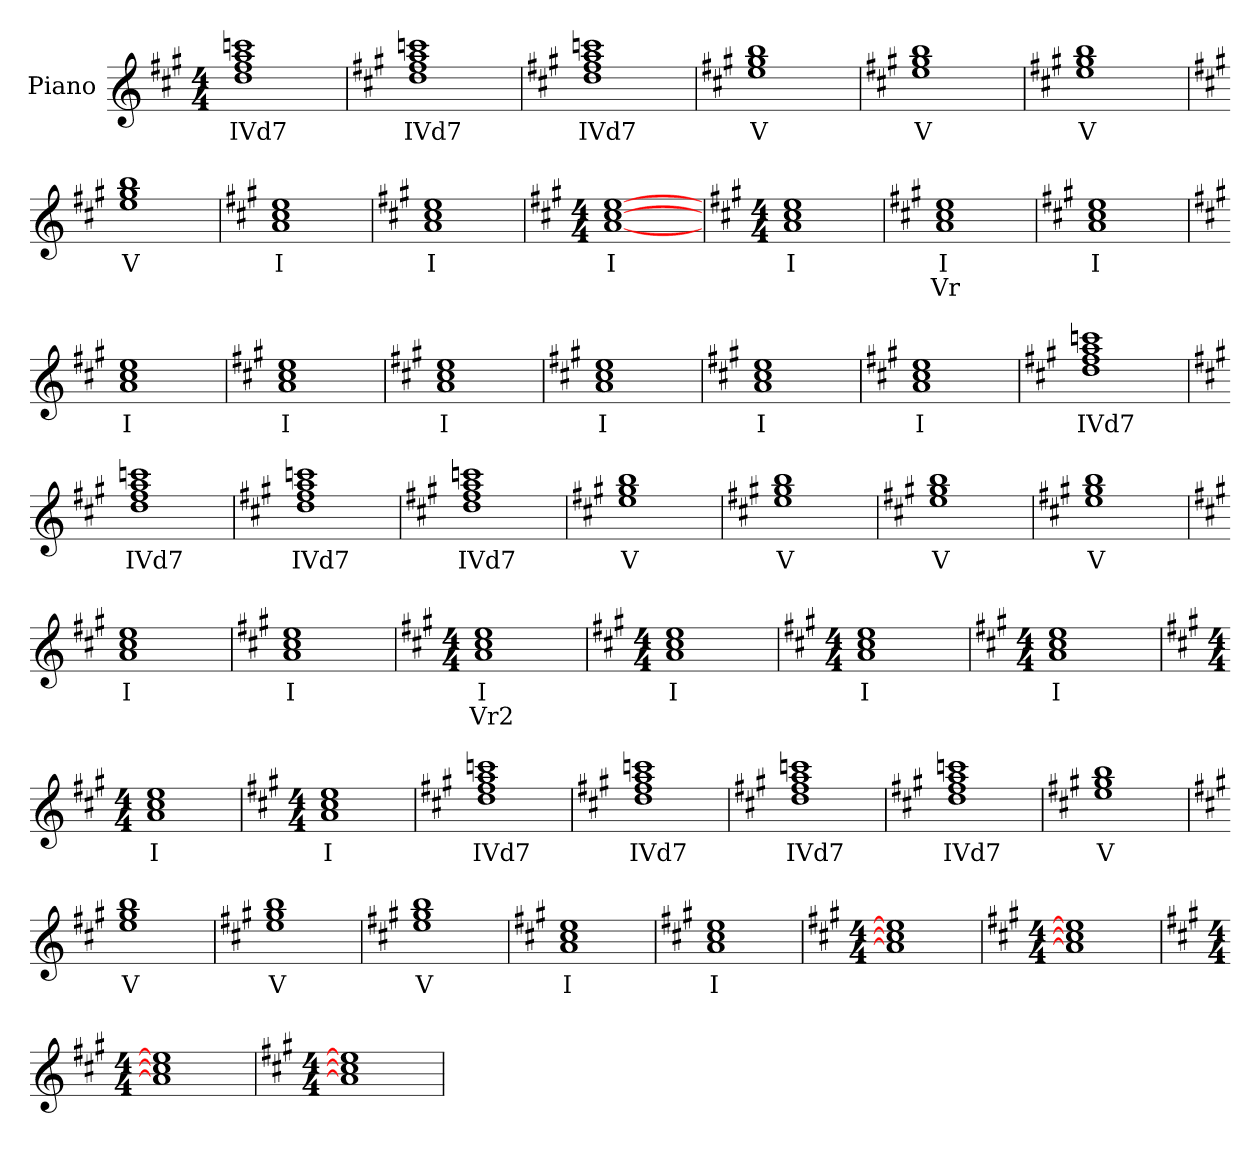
**kern	**text	**text
*part1	*part1	*part1
*staff1	*staff1	*staff1
*I"Piano	*	*
*I'Pno	*	*
*k[f#c#g#]	*	*
*A:	*	*
*M4/4	*	*
=	=	=
1dd 1ff# 1aa 1cccn	IVd7	.
=	=	=
*k[f#c#g#]	*	*
*A:	*	*
1dd 1ff# 1aa 1cccn	IVd7	.
=	=	=
*k[f#c#g#]	*	*
*A:	*	*
1dd 1ff# 1aa 1cccn	IVd7	.
=	=	=
*k[f#c#g#]	*	*
*A:	*	*
1ee 1gg# 1bb	V	.
=	=	=
*k[f#c#g#]	*	*
*A:	*	*
1ee 1gg# 1bb	V	.
=	=	=
*k[f#c#g#]	*	*
*A:	*	*
1ee 1gg# 1bb	V	.
=	=	=
*k[f#c#g#]	*	*
*A:	*	*
1ee 1gg# 1bb	V	.
=	=	=
*k[f#c#g#]	*	*
*A:	*	*
1a 1cc# 1ee	I	.
=	=	=
*k[f#c#g#]	*	*
*A:	*	*
1a 1cc# 1ee	I	.
=	=	=
*k[f#c#g#]	*	*
*A:	*	*
*M4/4	*	*
[1a [1cc# [1ee	I	.
=	=	=
*k[f#c#g#]	*	*
*A:	*	*
*M4/4	*	*
1a 1cc# 1ee	I	.
=	=	=
*k[f#c#g#]	*	*
*A:	*	*
1a 1cc# 1ee	I	Vr
=	=	=
*k[f#c#g#]	*	*
*A:	*	*
1a 1cc# 1ee	I	.
=	=	=
*k[f#c#g#]	*	*
*A:	*	*
1a 1cc# 1ee	I	.
=	=	=
*k[f#c#g#]	*	*
*A:	*	*
1a 1cc# 1ee	I	.
=	=	=
*k[f#c#g#]	*	*
*A:	*	*
1a 1cc# 1ee	I	.
=	=	=
*k[f#c#g#]	*	*
*A:	*	*
1a 1cc# 1ee	I	.
=	=	=
*k[f#c#g#]	*	*
*A:	*	*
1a 1cc# 1ee	I	.
=	=	=
*k[f#c#g#]	*	*
*A:	*	*
1a 1cc# 1ee	I	.
=	=	=
*k[f#c#g#]	*	*
*A:	*	*
1dd 1ff# 1aa 1cccn	IVd7	.
=	=	=
*k[f#c#g#]	*	*
*A:	*	*
1dd 1ff# 1aa 1cccn	IVd7	.
=	=	=
*k[f#c#g#]	*	*
*A:	*	*
1dd 1ff# 1aa 1cccn	IVd7	.
=	=	=
*k[f#c#g#]	*	*
*A:	*	*
1dd 1ff# 1aa 1cccn	IVd7	.
=	=	=
*k[f#c#g#]	*	*
*A:	*	*
1ee 1gg# 1bb	V	.
=	=	=
*k[f#c#g#]	*	*
*A:	*	*
1ee 1gg# 1bb	V	.
=	=	=
*k[f#c#g#]	*	*
*A:	*	*
1ee 1gg# 1bb	V	.
=	=	=
*k[f#c#g#]	*	*
*A:	*	*
1ee 1gg# 1bb	V	.
=	=	=
*k[f#c#g#]	*	*
*A:	*	*
1a 1cc# 1ee	I	.
=	=	=
*k[f#c#g#]	*	*
*A:	*	*
1a 1cc# 1ee	I	.
=	=	=
*k[f#c#g#]	*	*
*A:	*	*
*M4/4	*	*
1a 1cc# 1ee	I	Vr2
=	=	=
*k[f#c#g#]	*	*
*A:	*	*
*M4/4	*	*
1a 1cc# 1ee	I	.
=	=	=
*k[f#c#g#]	*	*
*A:	*	*
*M4/4	*	*
1a 1cc# 1ee	I	.
=	=	=
*k[f#c#g#]	*	*
*A:	*	*
*M4/4	*	*
1a 1cc# 1ee	I	.
=	=	=
*k[f#c#g#]	*	*
*A:	*	*
*M4/4	*	*
1a 1cc# 1ee	I	.
=	=	=
*k[f#c#g#]	*	*
*A:	*	*
*M4/4	*	*
1a 1cc# 1ee	I	.
=	=	=
*k[f#c#g#]	*	*
*A:	*	*
1dd 1ff# 1aa 1cccn	IVd7	.
=	=	=
*k[f#c#g#]	*	*
*A:	*	*
1dd 1ff# 1aa 1cccn	IVd7	.
=	=	=
*k[f#c#g#]	*	*
*A:	*	*
1dd 1ff# 1aa 1cccn	IVd7	.
=	=	=
*k[f#c#g#]	*	*
*A:	*	*
1dd 1ff# 1aa 1cccn	IVd7	.
=	=	=
*k[f#c#g#]	*	*
*A:	*	*
1ee 1gg# 1bb	V	.
=	=	=
*k[f#c#g#]	*	*
*A:	*	*
1ee 1gg# 1bb	V	.
=	=	=
*k[f#c#g#]	*	*
*A:	*	*
1ee 1gg# 1bb	V	.
=	=	=
*k[f#c#g#]	*	*
*A:	*	*
1ee 1gg# 1bb	V	.
=	=	=
*k[f#c#g#]	*	*
*A:	*	*
1a 1cc# 1ee	I	.
=	=	=
*k[f#c#g#]	*	*
*A:	*	*
1a 1cc# 1ee	I	.
=	=	=
*k[f#c#g#]	*	*
*A:	*	*
*M4/4	*	*
1a] 1cc#] 1ee]	.	.
=	=	=
*k[f#c#g#]	*	*
*A:	*	*
*M4/4	*	*
1a] 1cc#] 1ee]	.	.
=	=	=
*k[f#c#g#]	*	*
*A:	*	*
*M4/4	*	*
1a] 1cc#] 1ee]	.	.
=	=	=
*k[f#c#g#]	*	*
*A:	*	*
*M4/4	*	*
1a] 1cc#] 1ee]	.	.
=	=	=
*-	*-	*-
